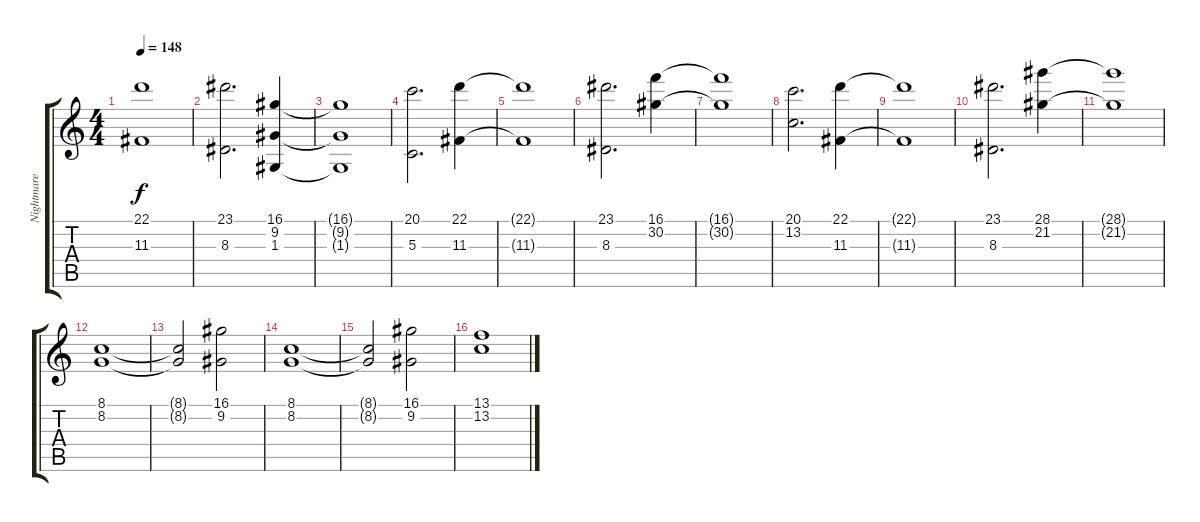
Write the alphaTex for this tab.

\track ("Nightmare Industries" "Nightmare ") {instrument stringensemble2}
\staff {score tabs}
\tuning (E4 B3 G3 D3 A2 E2) {hide}
\ts (4 4)
\tempo 148
\clef g2
\ks c
(22.1{t} 11.3{t}).1{dy f} |
(23.1 8.3).2{d} (16.1 9.2 1.3).4 |
(16.1{t} 9.2{t} 1.3{t}).1 |
(20.1 5.3).2{d} (22.1 11.3).4 |
(22.1{t} 11.3{t}).1 |
(23.1 8.3).2{d} (16.1 30.2).4 |
(16.1{t} 30.2{t}).1 |
(20.1 13.2).2{d} (22.1 11.3).4 |
(22.1{t} 11.3{t}).1 |
(23.1 8.3).2{d} (28.1 21.2).4 |
(28.1{t} 21.2{t}).1 |
(8.1 8.2).1{volume 8} |
(8.1{t} 8.2{t}).2 (16.1 9.2).2 |
(8.1 8.2).1 |
(8.1{t} 8.2{t}).2 (16.1 9.2).2 |
(13.1 13.2).1
